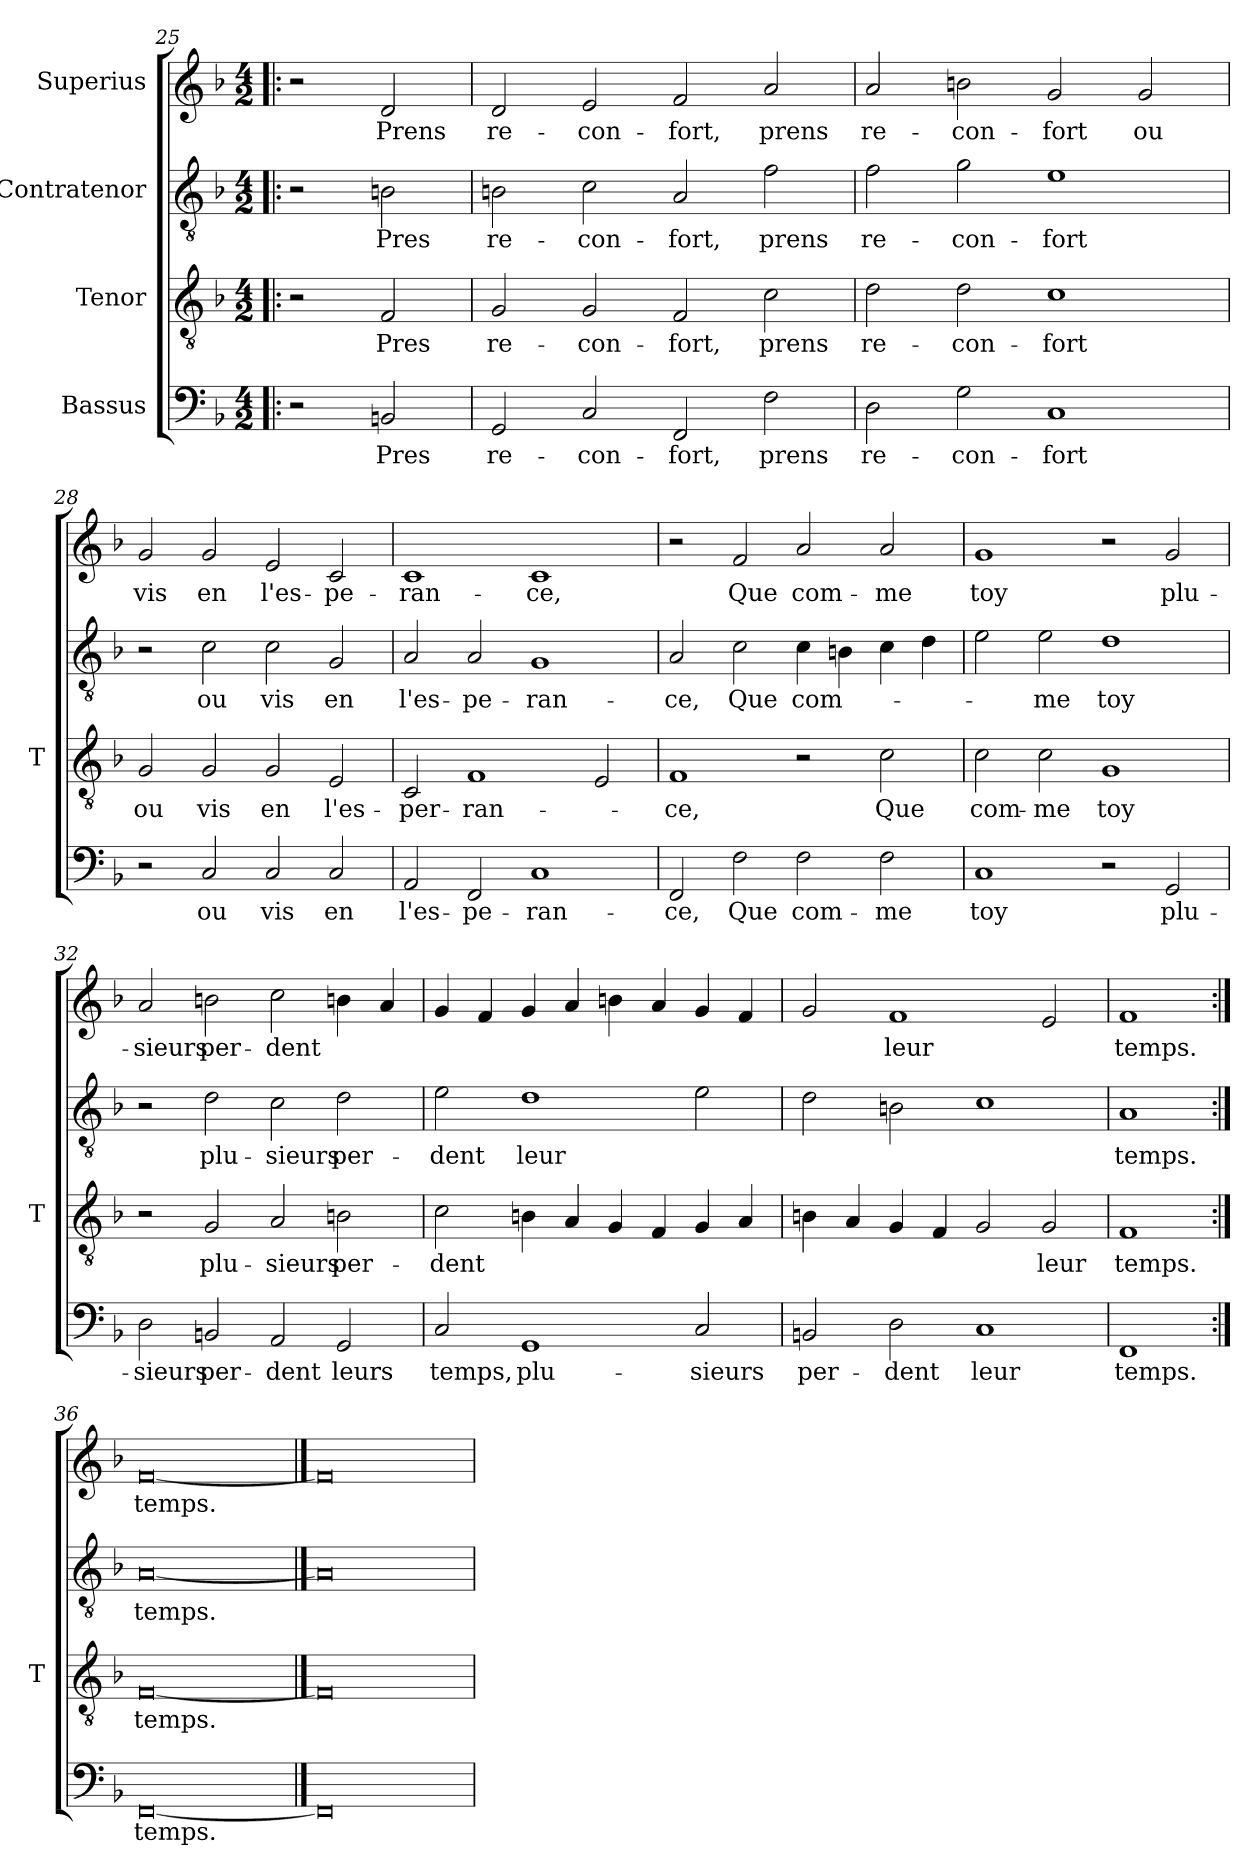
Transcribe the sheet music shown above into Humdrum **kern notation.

**kern	**text	**kern	**text	**kern	**text	**kern	**text
*part4	*part4	*part3	*part3	*part2	*part2	*part1	*part1
*staff4	*staff4	*staff3	*staff3	*staff2	*staff2	*staff1	*staff1
*I"Bassus	*	*I"Tenor	*	*I"Contratenor	*	*I"Superius	*
*	*	*I'T	*	*	*	*	*
*clefF4	*	*clefGv2	*	*clefGv2	*	*clefG2	*
*k[b-]	*	*k[b-]	*	*k[b-]	*	*k[b-]	*
*M4/2	*	*M4/2	*	*M4/2	*	*M4/2	*
=25!|:	=25!|:	=25!|:	=25!|:	=25!|:	=25!|:	=25!|:	=25!|:
2r	.	2r	.	2r	.	2r	.
2BBn	-Pres	2F	-Pres	2Bn	-Pres	2d	-Prens
=26	=26	=26	=26	=26	=26	=26	=26
2GG	re-	2G	re-	2Bn	re-	2d	re-
2C	con-	2G	con-	2c	con-	2e	con-
2FF	-fort,	2F	-fort,	2A	-fort,	2f	-fort,
2F	-prens	2c	-prens	2f	-prens	2a	-prens
=27	=27	=27	=27	=27	=27	=27	=27
2D	re-	2d	re-	2f	re-	2a	re-
2G	con-	2d	con-	2g	con-	2bn	con-
1C	-fort	1c	-fort	1e	-fort	2g	-fort
.	.	.	.	.	.	2g	-ou
=28	=28	=28	=28	=28	=28	=28	=28
2r	.	2G	-ou	2r	.	2g	-vis
2C	-ou	2G	-vis	2c	-ou	2g	-en
2C	-vis	2G	-en	2c	-vis	2e	l'es-
2C	-en	2E	l'es-	2G	-en	2c	pe-
=29	=29	=29	=29	=29	=29	=29	=29
2AA	l'es-	2C	per-	2A	l'es-	1c	ran-
2FF	pe-	1F	ran-	2A	pe-	.	.
1C	ran-	.	.	1G	ran-	1c	-ce,
.	.	2E	.	.	.	.	.
=30	=30	=30	=30	=30	=30	=30	=30
2FF	-ce,	1F	-ce,	2A	-ce,	2r	.
2F	-Que	.	.	2c	-Que	2f	-Que
2F	com-	2r	.	4c	com-	2a	com-
.	.	.	.	4Bn	.	.	.
2F	-me	2c	-Que	4c	.	2a	-me
.	.	.	.	4d	.	.	.
=31	=31	=31	=31	=31	=31	=31	=31
1C	-toy	2c	com-	2e	.	1g	-toy
.	.	2c	-me	2e	-me	.	.
2r	.	1G	-toy	1d	-toy	2r	.
2GG	plu-	.	.	.	.	2g	plu-
=32	=32	=32	=32	=32	=32	=32	=32
2D	-sieurs	2r	.	2r	.	2a	-sieurs
2BBn	per-	2G	plu-	2d	plu-	2bn	per-
2AA	-dent	2A	-sieurs	2c	-sieurs	2cc	-dent
2GG	-leurs	2Bn	per-	2d	per-	4bn	.
.	.	.	.	.	.	4a	.
=33	=33	=33	=33	=33	=33	=33	=33
2C	-temps,	2c	-dent	2e	-dent	4g	.
.	.	.	.	.	.	4f	.
1GG	plu-	4Bn	.	1d	-leur	4g	.
.	.	4A	.	.	.	4a	.
.	.	4G	.	.	.	4bn	.
.	.	4F	.	.	.	4a	.
2C	-sieurs	4G	.	2e	.	4g	.
.	.	4A	.	.	.	4f	.
=34	=34	=34	=34	=34	=34	=34	=34
2BBn	per-	4Bn	.	2d	.	2g	.
.	.	4A	.	.	.	.	.
2D	-dent	4G	.	2Bn	.	1f	-leur
.	.	4F	.	.	.	.	.
1C	-leur	2G	.	1c	.	.	.
.	.	2G	-leur	.	.	2e	.
=35	=35	=35	=35	=35	=35	=35	=35
1FF	-temps.	1F	-temps.	1A	-temps.	1f	-temps.
=36:|!	=36:|!	=36:|!	=36:|!	=36:|!	=36:|!	=36:|!	=36:|!
[0FF	-temps.	[0F	-temps.	[0A	-temps.	[0f	-temps.
==37	==37	==37	==37	==37	==37	==37	==37
0FF]	.	0F]	.	0A]	.	0f]	.
=	=	=	=	=	=	=	=
*-	*-	*-	*-	*-	*-	*-	*-
